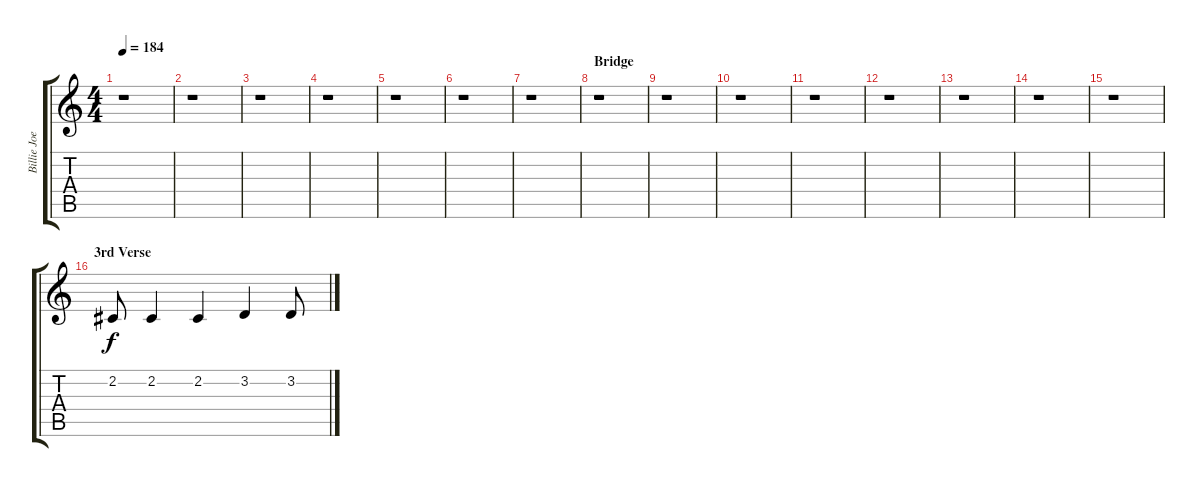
\track ("Billie Joe Armstrong (Vocals)" "Billie Joe") {instrument altosax}
\staff {score tabs}
\tuning (E4 B3 G3 D3 A2 E2) {hide}
\ts (4 4)
\tempo 184
\clef g2
\ks c
r.1{dy f} |
r.1 |
r.1 |
r.1 |
r.1 |
r.1 |
r.1 |
\section ("" "Bridge")
r.1 |
r.1 |
r.1 |
r.1 |
r.1 |
r.1 |
r.1 |
r.1 |
\section ("" "3rd Verse")
2.2.8 2.2.4 2.2.4 3.2.4 3.2.8
